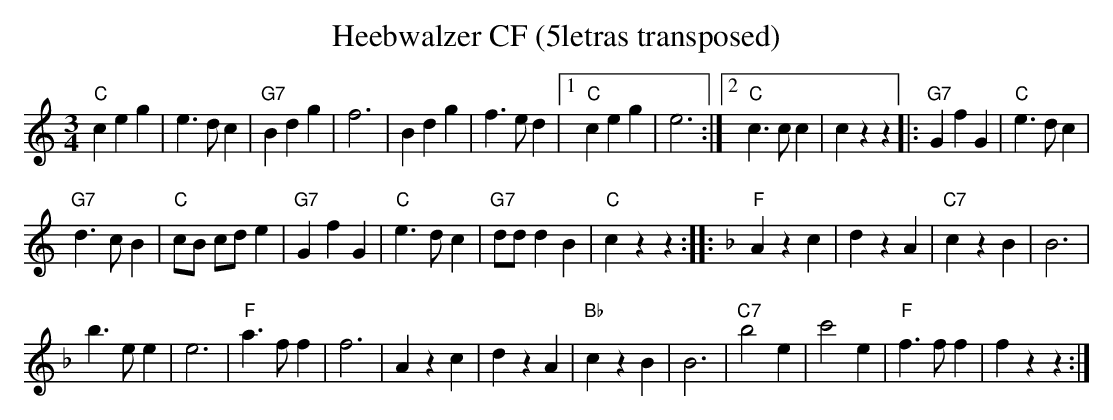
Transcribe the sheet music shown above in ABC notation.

X:1
T: Heebwalzer CF (5letras transposed)
M:3/4
L:1/4
K:C transpose=3 %%MIDI gchordon
"C"ceg | e>dc | "G7"Bdg | f3 | Bdg | f>ed |1 "C"ceg | e3 :|2 "C"c>cc | czz |: "G7"GfG | "C"e>dc |
"G7"d>cB | "C"c/B/ c/d/e | "G7"GfG | "C"e>dc | "G7"d/d/dB | "C"czz::  [K:F]"F"Azc | dzA | "C7"czB | B3 |
b>ee | e3 | "F"a>ff | f3 | Azc | dzA | "Bb"czB | B3 | "C7"b2e | c'2e | "F"f>ff | fzz :|
